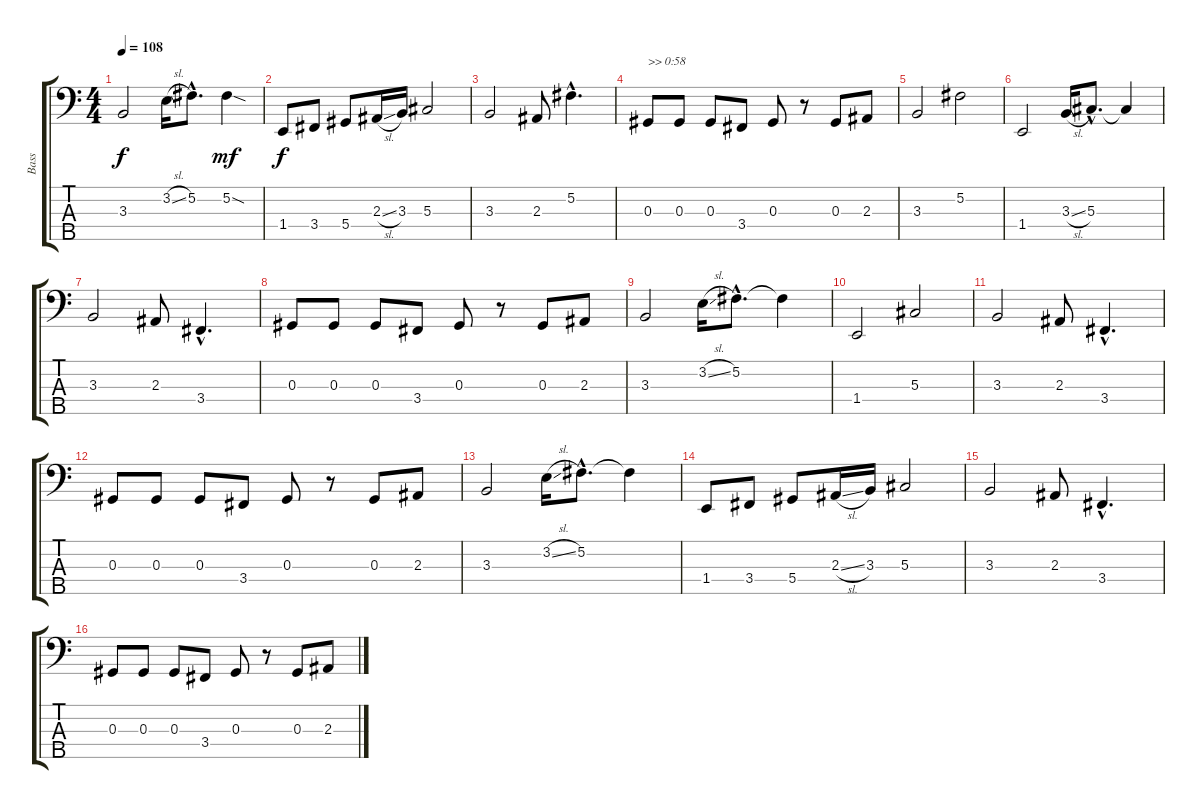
\track ("Bass" "Bass") {instrument electricbassfinger}
\staff {score tabs}
\tuning (Gb2 Db2 Ab1 Eb1 Bb0) {hide}
\ts (4 4)
\tempo 108
\clef f4
\ks c
3.3.2{dy f} 3.2{sl}.16 5.2{hac}.8{d} 5.2{sod}.4{dy mf} |
1.4.8{dy f} 3.4.8 5.4.8 2.3{sl}.16 3.3.16 5.3.2 |
3.3.2 2.3.8 5.2{hac}.4{d} |
0.3.8{txt ">> 0:58"} 0.3.8 0.3.8 3.4.8 0.3.8 r.8 0.3.8 2.3.8 |
3.3.2 5.2.2 |
1.4.2 3.3{sl}.16 5.3{hac}.8{d} 5.3{t}.4 |
3.3.2 2.3.8 3.4{hac}.4{d} |
0.3.8 0.3.8 0.3.8 3.4.8 0.3.8 r.8 0.3.8 2.3.8 |
3.3.2 3.2{sl}.16 5.2{hac}.8{d} 5.2{t}.4 |
1.4.2 5.3.2 |
3.3.2 2.3.8 3.4{hac}.4{d} |
0.3.8 0.3.8 0.3.8 3.4.8 0.3.8 r.8 0.3.8 2.3.8 |
3.3.2 3.2{sl}.16 5.2{hac}.8{d} 5.2{t}.4 |
1.4.8 3.4.8 5.4.8 2.3{sl}.16 3.3.16 5.3.2 |
3.3.2 2.3.8 3.4{hac}.4{d} |
0.3.8 0.3.8 0.3.8 3.4.8 0.3.8 r.8 0.3.8 2.3.8
